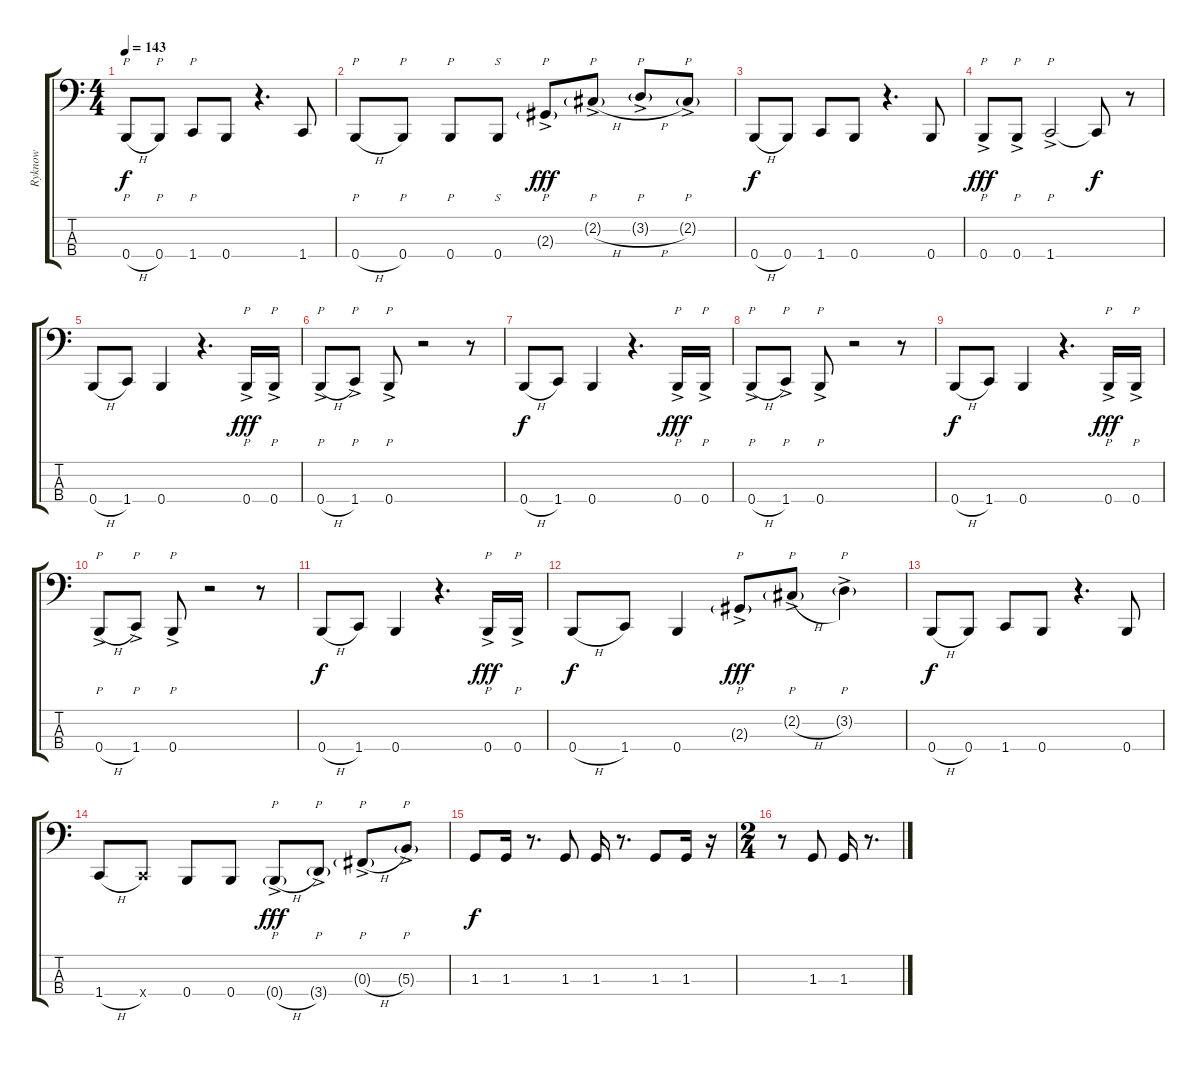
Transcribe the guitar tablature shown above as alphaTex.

\track ("Ryknow" "Ryknow") {instrument slapbass2}
\staff {score tabs}
\tuning (E2 B1 Gb1 B0) {hide}
\ts (4 4)
\tempo 143
\clef f4
\ks c
0.4{h}.8{p dy f} 0.4.8{p} 1.4.8{p} 0.4.8 r.4{d} 1.4.8 |
0.4{h}.8{p} 0.4.8{p} 0.4.8{p} 0.4.8{s} 2.3{g ac}.8{p dy fff} 2.2{h g ac}.8{p} 3.2{h g ac}.8{p} 2.2{g ac}.8{p} |
0.4{h}.8{dy f} 0.4.8 1.4.8 0.4.8 r.4{d} 0.4.8 |
0.4{ac}.8{p dy fff} 0.4{ac}.8{p} 1.4{ac}.2{p} 1.4{t}.8{dy f} r.8 |
0.4{h}.8 1.4.8 0.4.4 r.4{d} 0.4{ac}.16{p dy fff} 0.4{ac}.16{p} |
0.4{h ac}.8{p} 1.4{ac}.8{p} 0.4{ac}.8{p} r.2 r.8 |
0.4{h}.8{dy f} 1.4.8 0.4.4 r.4{d} 0.4{ac}.16{p dy fff} 0.4{ac}.16{p} |
0.4{h ac}.8{p} 1.4{ac}.8{p} 0.4{ac}.8{p} r.2 r.8 |
0.4{h}.8{dy f} 1.4.8 0.4.4 r.4{d} 0.4{ac}.16{p dy fff} 0.4{ac}.16{p} |
0.4{h ac}.8{p} 1.4{ac}.8{p} 0.4{ac}.8{p} r.2 r.8 |
0.4{h}.8{dy f} 1.4.8 0.4.4 r.4{d} 0.4{ac}.16{p dy fff} 0.4{ac}.16{p} |
0.4{h}.8{dy f} 1.4.8 0.4.4 2.3{g ac}.8{p dy fff} 2.2{h g ac}.8{p} 3.2{g ac}.4{p} |
0.4{h}.8{dy f} 0.4.8 1.4.8 0.4.8 r.4{d} 0.4.8 |
1.4{h}.8 1.4{x}.8 0.4.8 0.4.8 0.4{h g ac}.8{p dy fff} 3.4{g ac}.8{p} 0.3{h g ac}.8{p} 5.3{g ac}.8{p} |
1.3.8{dy f} 1.3.16 r.8{d} 1.3.8 1.3.16 r.8{d} 1.3.8 1.3.16 r.16 |
\ts (2 4)
r.8 1.3.8 1.3.16 r.8{d}
